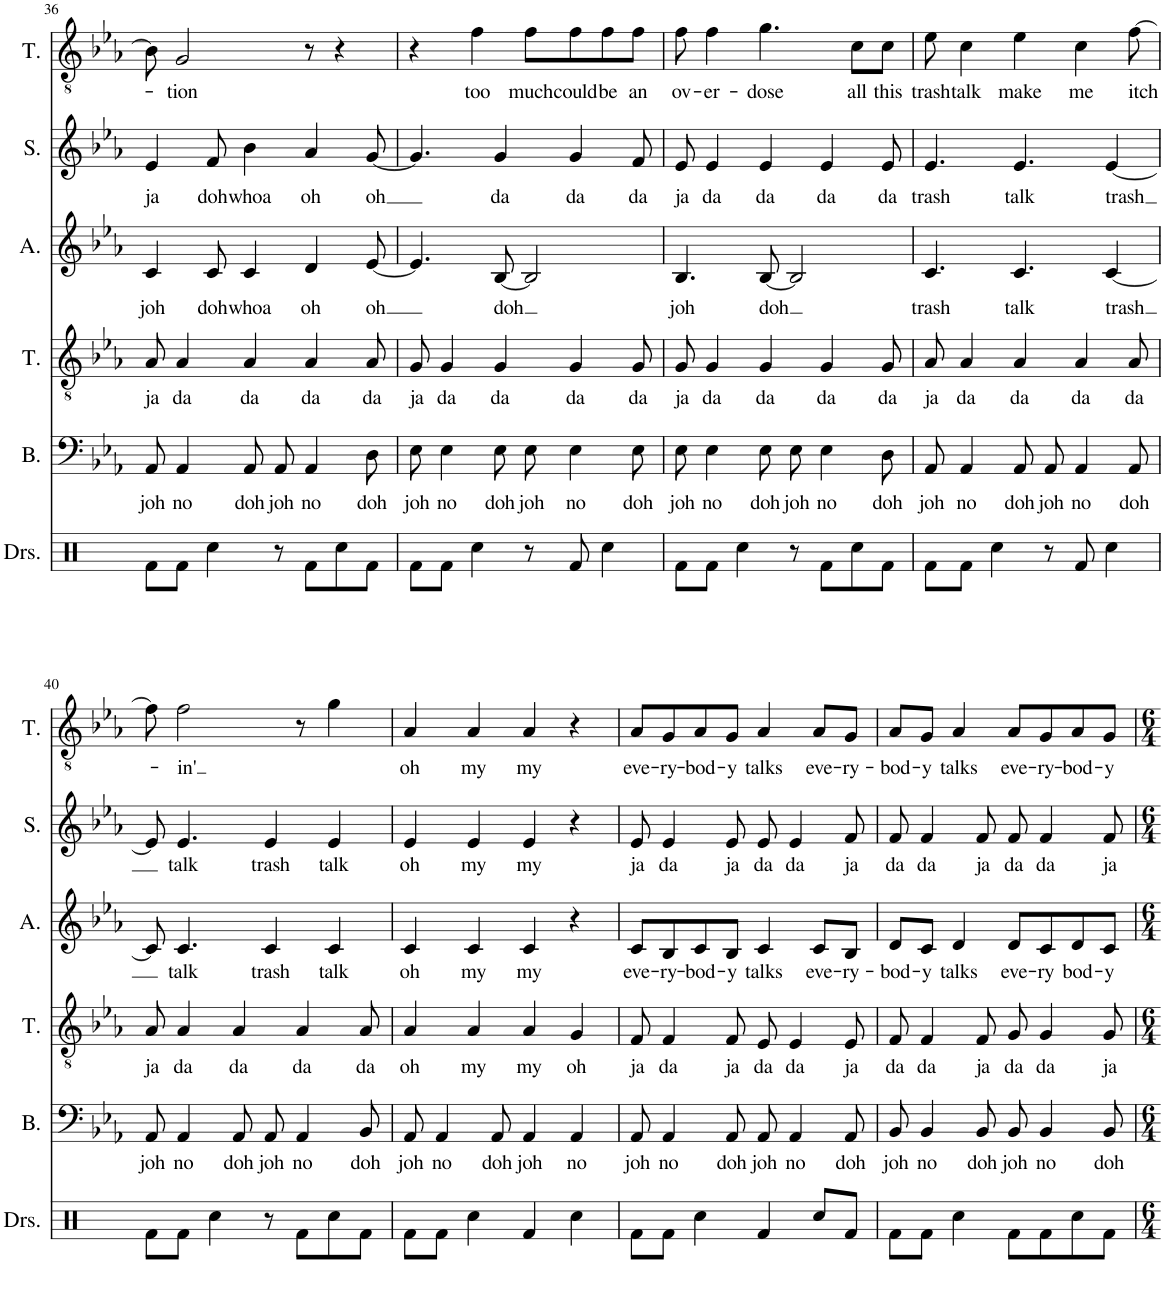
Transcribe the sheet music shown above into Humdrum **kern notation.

**kern	**kern	**text	**kern	**text	**kern	**text	**kern	**text	**kern	**text
*part6	*part5	*part5	*part4	*part4	*part3	*part3	*part2	*part2	*part1	*part1
*staff6	*staff5	*staff5	*staff4	*staff4	*staff3	*staff3	*staff2	*staff2	*staff1	*staff1
*I"Drumset	*I"Bass	*	*I"Tenor	*	*I"Alto	*	*I"Soprano	*	*I"Tenor	*
*I'Drs.	*I'B.	*	*I'T.	*	*I'A.	*	*I'S.	*	*I'T.	*
!!LO:PB:g=z
*clefX	*clefF4	*	*clefGv2	*	*clefG2	*	*clefG2	*	*clefGv2	*
*k[]	*k[b-e-a-]	*	*k[b-e-a-]	*	*k[b-e-a-]	*	*k[b-e-a-]	*	*k[b-e-a-]	*
*M4/4	*M4/4	*	*M4/4	*	*M4/4	*	*M4/4	*	*M4/4	*
=36	=36	=36	=36	=36	=36	=36	=36	=36	=36	=36
!	!	!LO:LY:b	!	!LO:LY:b	!	!LO:LY:b	!	!LO:LY:b	!	!
8Rf\L	8AA-/	joh	8A-/	ja	4c/	joh	4e-/	ja	8B-\]	.
!	!	!LO:LY:b	!	!LO:LY:b	!	!	!	!	!	!LO:LY:b
8Rf\J	4AA-/	no	4A-/	da	.	.	.	.	2G/	-tion
!	!	!	!	!	!	!LO:LY:b	!	!LO:LY:b	!	!
4Rcc\	.	.	.	.	8c/	doh	8f/	doh	.	.
!	!	!LO:LY:b	!	!LO:LY:b	!	!LO:LY:b	!	!LO:LY:b	!	!
.	8AA-/	doh	4A-/	da	4c/	whoa	4b-\	whoa	.	.
!	!	!LO:LY:b	!	!	!	!	!	!	!	!
8r	8AA-/	joh	.	.	.	.	.	.	.	.
!	!	!LO:LY:b	!	!LO:LY:b	!	!LO:LY:b	!	!LO:LY:b	!	!
8Rf\L	4AA-/	no	4A-/	da	4d/	oh	4a-/	oh	8r	.
8Rcc\	.	.	.	.	.	.	.	.	4r	.
!	!	!LO:LY:b	!	!LO:LY:b	!	!LO:LY:b	!	!LO:LY:b	!	!
8Rf\J	8D\	doh	8A-/	da	[8e-/	oh	[8g/	oh	.	.
=37	=37	=37	=37	=37	=37	=37	=37	=37	=37	=37
!	!	!LO:LY:b	!	!LO:LY:b	!	!	!	!	!	!
8Rf\L	8E-\	joh	8G/	ja	4.e-/]	.	4.g/]	.	4r	.
!	!	!LO:LY:b	!	!LO:LY:b	!	!	!	!	!	!
8Rf\J	4E-\	no	4G/	da	.	.	.	.	.	.
!	!	!	!	!	!	!	!	!	!	!LO:LY:b
4Rcc\	.	.	.	.	.	.	.	.	4f\	too
!	!	!LO:LY:b	!	!LO:LY:b	!	!LO:LY:b	!	!LO:LY:b	!	!
.	8E-\	doh	4G/	da	[8B-/	doh	4g/	da	.	.
!	!	!LO:LY:b	!	!	!	!	!	!	!	!LO:LY:b
8r	8E-\	joh	.	.	2B-/]	.	.	.	8f\L	much
!	!	!LO:LY:b	!	!LO:LY:b	!	!	!	!LO:LY:b	!	!LO:LY:b
8Rf/	4E-\	no	4G/	da	.	.	4g/	da	8f\	could
!	!	!	!	!	!	!	!	!	!	!LO:LY:b
4Rcc\	.	.	.	.	.	.	.	.	8f\	be
!	!	!LO:LY:b	!	!LO:LY:b	!	!	!	!LO:LY:b	!	!LO:LY:b
.	8E-\	doh	8G/	da	.	.	8f/	da	8f\J	an
=38	=38	=38	=38	=38	=38	=38	=38	=38	=38	=38
!	!	!LO:LY:b	!	!LO:LY:b	!	!LO:LY:b	!	!LO:LY:b	!	!LO:LY:b
8Rf\L	8E-\	joh	8G/	ja	4.B-/	joh	8e-/	ja	8f\	ov-
!	!	!LO:LY:b	!	!LO:LY:b	!	!	!	!LO:LY:b	!	!LO:LY:b
8Rf\J	4E-\	no	4G/	da	.	.	4e-/	da	4f\	-er-
4Rcc\	.	.	.	.	.	.	.	.	.	.
!	!	!LO:LY:b	!	!LO:LY:b	!	!LO:LY:b	!	!LO:LY:b	!	!LO:LY:b
.	8E-\	doh	4G/	da	[8B-/	doh	4e-/	da	4.g\	-dose
!	!	!LO:LY:b	!	!	!	!	!	!	!	!
8r	8E-\	joh	.	.	2B-/]	.	.	.	.	.
!	!	!LO:LY:b	!	!LO:LY:b	!	!	!	!LO:LY:b	!	!
8Rf\L	4E-\	no	4G/	da	.	.	4e-/	da	.	.
!	!	!	!	!	!	!	!	!	!	!LO:LY:b
8Rcc\	.	.	.	.	.	.	.	.	8c\L	all
!	!	!LO:LY:b	!	!LO:LY:b	!	!	!	!LO:LY:b	!	!LO:LY:b
8Rf\J	8D\	doh	8G/	da	.	.	8e-/	da	8c\J	this
=39	=39	=39	=39	=39	=39	=39	=39	=39	=39	=39
!	!	!LO:LY:b	!	!LO:LY:b	!	!LO:LY:b	!	!LO:LY:b	!	!LO:LY:b
8Rf\L	8AA-/	joh	8A-/	ja	4.c/	trash	4.e-/	trash	8e-\	trash
!	!	!LO:LY:b	!	!LO:LY:b	!	!	!	!	!	!LO:LY:b
8Rf\J	4AA-/	no	4A-/	da	.	.	.	.	4c\	talk
4Rcc\	.	.	.	.	.	.	.	.	.	.
!	!	!LO:LY:b	!	!LO:LY:b	!	!LO:LY:b	!	!LO:LY:b	!	!LO:LY:b
.	8AA-/	doh	4A-/	da	4.c/	talk	4.e-/	talk	4e-\	make
!	!	!LO:LY:b	!	!	!	!	!	!	!	!
8r	8AA-/	joh	.	.	.	.	.	.	.	.
!	!	!LO:LY:b	!	!LO:LY:b	!	!	!	!	!	!LO:LY:b
8Rf/	4AA-/	no	4A-/	da	.	.	.	.	4c\	me
!	!	!	!	!	!	!LO:LY:b	!	!LO:LY:b	!	!
4Rcc\	.	.	.	.	[4c/	trash	[4e-/	trash	.	.
!	!	!LO:LY:b	!	!LO:LY:b	!	!	!	!	!	!LO:LY:b
.	8AA-/	doh	8A-/	da	.	.	.	.	[8f\	itch-
!!LO:LB:g=z
=40	=40	=40	=40	=40	=40	=40	=40	=40	=40	=40
!	!	!LO:LY:b	!	!LO:LY:b	!	!	!	!	!	!
8Rf\L	8AA-/	joh	8A-/	ja	8c/]	.	8e-/]	.	8f\]	.
!	!	!LO:LY:b	!	!LO:LY:b	!	!LO:LY:b	!	!LO:LY:b	!	!LO:LY:b
8Rf\J	4AA-/	no	4A-/	da	4.c/	talk	4.e-/	talk	2f\	-in'
4Rcc\	.	.	.	.	.	.	.	.	.	.
!	!	!LO:LY:b	!	!LO:LY:b	!	!	!	!	!	!
.	8AA-/	doh	4A-/	da	.	.	.	.	.	.
!	!	!LO:LY:b	!	!	!	!LO:LY:b	!	!LO:LY:b	!	!
8r	8AA-/	joh	.	.	4c/	trash	4e-/	trash	.	.
!	!	!LO:LY:b	!	!LO:LY:b	!	!	!	!	!	!
8Rf\L	4AA-/	no	4A-/	da	.	.	.	.	8r	.
!	!	!	!	!	!	!LO:LY:b	!	!LO:LY:b	!	!
8Rcc\	.	.	.	.	4c/	talk	4e-/	talk	4g\	.
!	!	!LO:LY:b	!	!LO:LY:b	!	!	!	!	!	!
8Rf\J	8BB-/	doh	8A-/	da	.	.	.	.	.	.
=41	=41	=41	=41	=41	=41	=41	=41	=41	=41	=41
!	!	!LO:LY:b	!	!LO:LY:b	!	!LO:LY:b	!	!LO:LY:b	!	!LO:LY:b
8Rf\L	8AA-/	joh	4A-/	oh	4c/	oh	4e-/	oh	4A-/	oh
!	!	!LO:LY:b	!	!	!	!	!	!	!	!
8Rf\J	4AA-/	no	.	.	.	.	.	.	.	.
!	!	!	!	!LO:LY:b	!	!LO:LY:b	!	!LO:LY:b	!	!LO:LY:b
4Rcc\	.	.	4A-/	my	4c/	my	4e-/	my	4A-/	my
!	!	!LO:LY:b	!	!	!	!	!	!	!	!
.	8AA-/	doh	.	.	.	.	.	.	.	.
!	!	!LO:LY:b	!	!LO:LY:b	!	!LO:LY:b	!	!LO:LY:b	!	!LO:LY:b
4Rf/	4AA-/	joh	4A-/	my	4c/	my	4e-/	my	4A-/	my
!	!	!LO:LY:b	!	!LO:LY:b	!	!	!	!	!	!
4Rcc\	4AA-/	no	4G/	oh	4r	.	4r	.	4r	.
=42	=42	=42	=42	=42	=42	=42	=42	=42	=42	=42
!	!	!LO:LY:b	!	!LO:LY:b	!	!LO:LY:b	!	!LO:LY:b	!	!LO:LY:b
8Rf\L	8AA-/	joh	8F/	ja	8c/L	eve-	8e-/	ja	8A-/L	eve-
!	!	!LO:LY:b	!	!LO:LY:b	!	!LO:LY:b	!	!LO:LY:b	!	!LO:LY:b
8Rf\J	4AA-/	no	4F/	da	8B-/	-ry-	4e-/	da	8G/	-ry-
!	!	!	!	!	!	!LO:LY:b	!	!	!	!LO:LY:b
4Rcc\	.	.	.	.	8c/	-bod-	.	.	8A-/	-bod-
!	!	!LO:LY:b	!	!LO:LY:b	!	!LO:LY:b	!	!LO:LY:b	!	!LO:LY:b
.	8AA-/	doh	8F/	ja	8B-/J	-y	8e-/	ja	8G/J	-y
!	!	!LO:LY:b	!	!LO:LY:b	!	!LO:LY:b	!	!LO:LY:b	!	!LO:LY:b
4Rf/	8AA-/	joh	8E-/	da	4c/	talks	8e-/	da	4A-/	talks
!	!	!LO:LY:b	!	!LO:LY:b	!	!	!	!LO:LY:b	!	!
.	4AA-/	no	4E-/	da	.	.	4e-/	da	.	.
!	!	!	!	!	!	!LO:LY:b	!	!	!	!LO:LY:b
8Rcc/L	.	.	.	.	8c/L	eve-	.	.	8A-/L	eve-
!	!	!LO:LY:b	!	!LO:LY:b	!	!LO:LY:b	!	!LO:LY:b	!	!LO:LY:b
8Rf/J	8AA-/	doh	8E-/	ja	8B-/J	-ry-	8f/	ja	8G/J	-ry-
=43	=43	=43	=43	=43	=43	=43	=43	=43	=43	=43
!	!	!LO:LY:b	!	!LO:LY:b	!	!LO:LY:b	!	!LO:LY:b	!	!LO:LY:b
8Rf\L	8BB-/	joh	8F/	da	8d/L	-bod-	8f/	da	8A-/L	-bod-
!	!	!LO:LY:b	!	!LO:LY:b	!	!LO:LY:b	!	!LO:LY:b	!	!LO:LY:b
8Rf\J	4BB-/	no	4F/	da	8c/J	-y	4f/	da	8G/J	-y
!	!	!	!	!	!	!LO:LY:b	!	!	!	!LO:LY:b
4Rcc\	.	.	.	.	4d/	talks	.	.	4A-/	talks
!	!	!LO:LY:b	!	!LO:LY:b	!	!	!	!LO:LY:b	!	!
.	8BB-/	doh	8F/	ja	.	.	8f/	ja	.	.
!	!	!LO:LY:b	!	!LO:LY:b	!	!LO:LY:b	!	!LO:LY:b	!	!LO:LY:b
8Rf\L	8BB-/	joh	8G/	da	8d/L	eve-	8f/	da	8A-/L	eve-
!	!	!LO:LY:b	!	!LO:LY:b	!	!LO:LY:b	!	!LO:LY:b	!	!LO:LY:b
8Rf\	4BB-/	no	4G/	da	8c/	-ry	4f/	da	8G/	-ry-
!	!	!	!	!	!	!LO:LY:b	!	!	!	!LO:LY:b
8Rcc\	.	.	.	.	8d/	bod-	.	.	8A-/	-bod-
!	!	!LO:LY:b	!	!LO:LY:b	!	!LO:LY:b	!	!LO:LY:b	!	!LO:LY:b
8Rf\J	8BB-/	doh	8G/	ja	8c/J	-y	8f/	ja	8G/J	-y
=	=	=	=	=	=	=	=	=	=	=
*-	*-	*-	*-	*-	*-	*-	*-	*-	*-	*-
